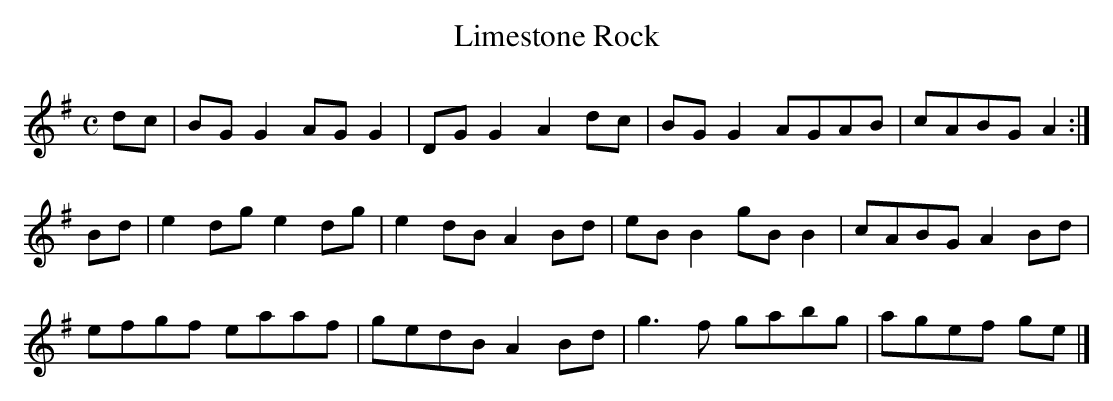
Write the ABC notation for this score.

X:1
T:Limestone Rock
M:C
L:1/8
K:G Major
dc|BGG2 AGG2|DGG2 A2dc|BGG2 AGAB|cABG A2:|!
Bd|e2dg e2dg|e2dB A2Bd|eBB2 gBB2|cABG A2Bd|!
efgf eaaf|gedB A2Bd|g3f gabg|agef ge|]!
